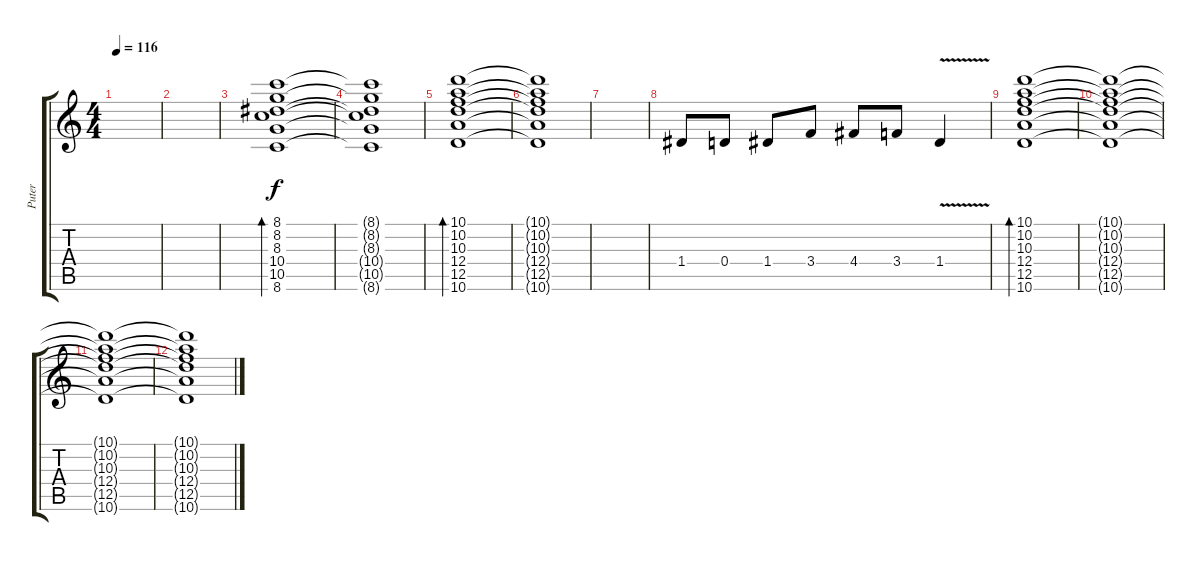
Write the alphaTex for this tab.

\track ("Puter" "Puter") {instrument acousticguitarsteel}
\staff {score tabs}
\tuning (E4 B3 G3 D3 A2 E2) {hide}
\ts (4 4)
\tempo 116
\clef g2
\ks c
|
|
(8.1 8.2 8.3 10.4 10.5 8.6).1{bd 60} |
(8.1{t} 8.2{t} 8.3{t} 10.4{t} 10.5{t} 8.6{t}).1 |
(10.1 10.2 10.3 12.4 12.5 10.6).1{bd 60} |
(10.1{t} 10.2{t} 10.3{t} 12.4{t} 12.5{t} 10.6{t}).1 |
|
1.4.8 0.4.8 1.4.8 3.4.8 4.4.8 3.4.8 1.4{v}.4 |
(10.1 10.2 10.3 12.4 12.5 10.6).1{bd 60} |
(10.1{t} 10.2{t} 10.3{t} 12.4{t} 12.5{t} 10.6{t}).1 |
(10.1{t} 10.2{t} 10.3{t} 12.4{t} 12.5{t} 10.6{t}).1 |
(10.1{t} 10.2{t} 10.3{t} 12.4{t} 12.5{t} 10.6{t}).1
